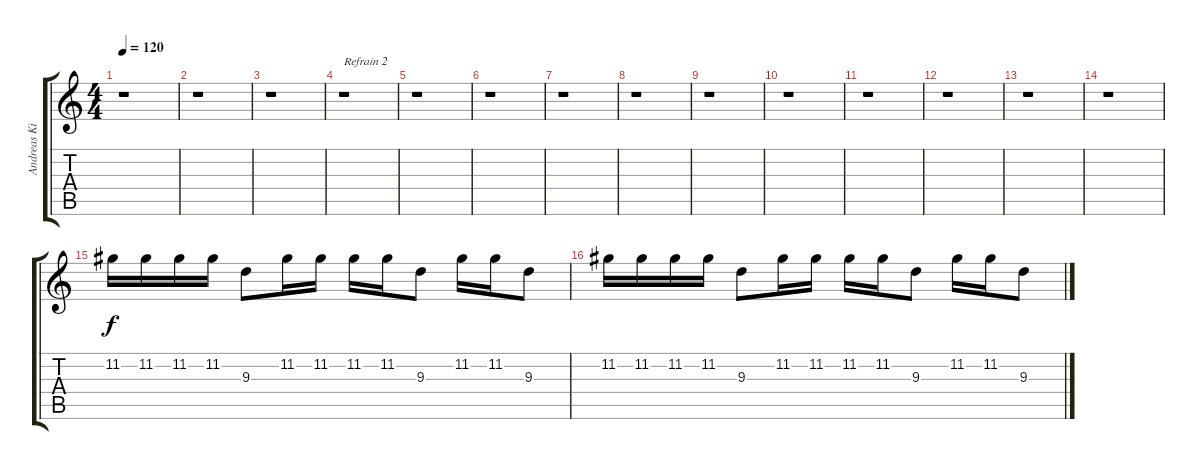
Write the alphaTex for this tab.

\track ("Andreas Kisser" "Andreas Ki") {instrument distortionguitar}
\staff {score tabs}
\tuning (D4 A3 F3 C3 G2 D2) {hide}
\ts (4 4)
\tempo 120
\clef g2
\ks c
r.1{dy f} |
r.1 |
r.1 |
r.1{txt "Refrain 2"} |
r.1 |
r.1 |
r.1 |
r.1 |
r.1 |
r.1 |
r.1 |
r.1 |
r.1 |
r.1 |
11.2.16 11.2.16 11.2.16 11.2.16 9.3.8 11.2.16 11.2.16 11.2.16 11.2.16 9.3.8 11.2.16 11.2.16 9.3.8 |
11.2.16 11.2.16 11.2.16 11.2.16 9.3.8 11.2.16 11.2.16 11.2.16 11.2.16 9.3.8 11.2.16 11.2.16 9.3.8
